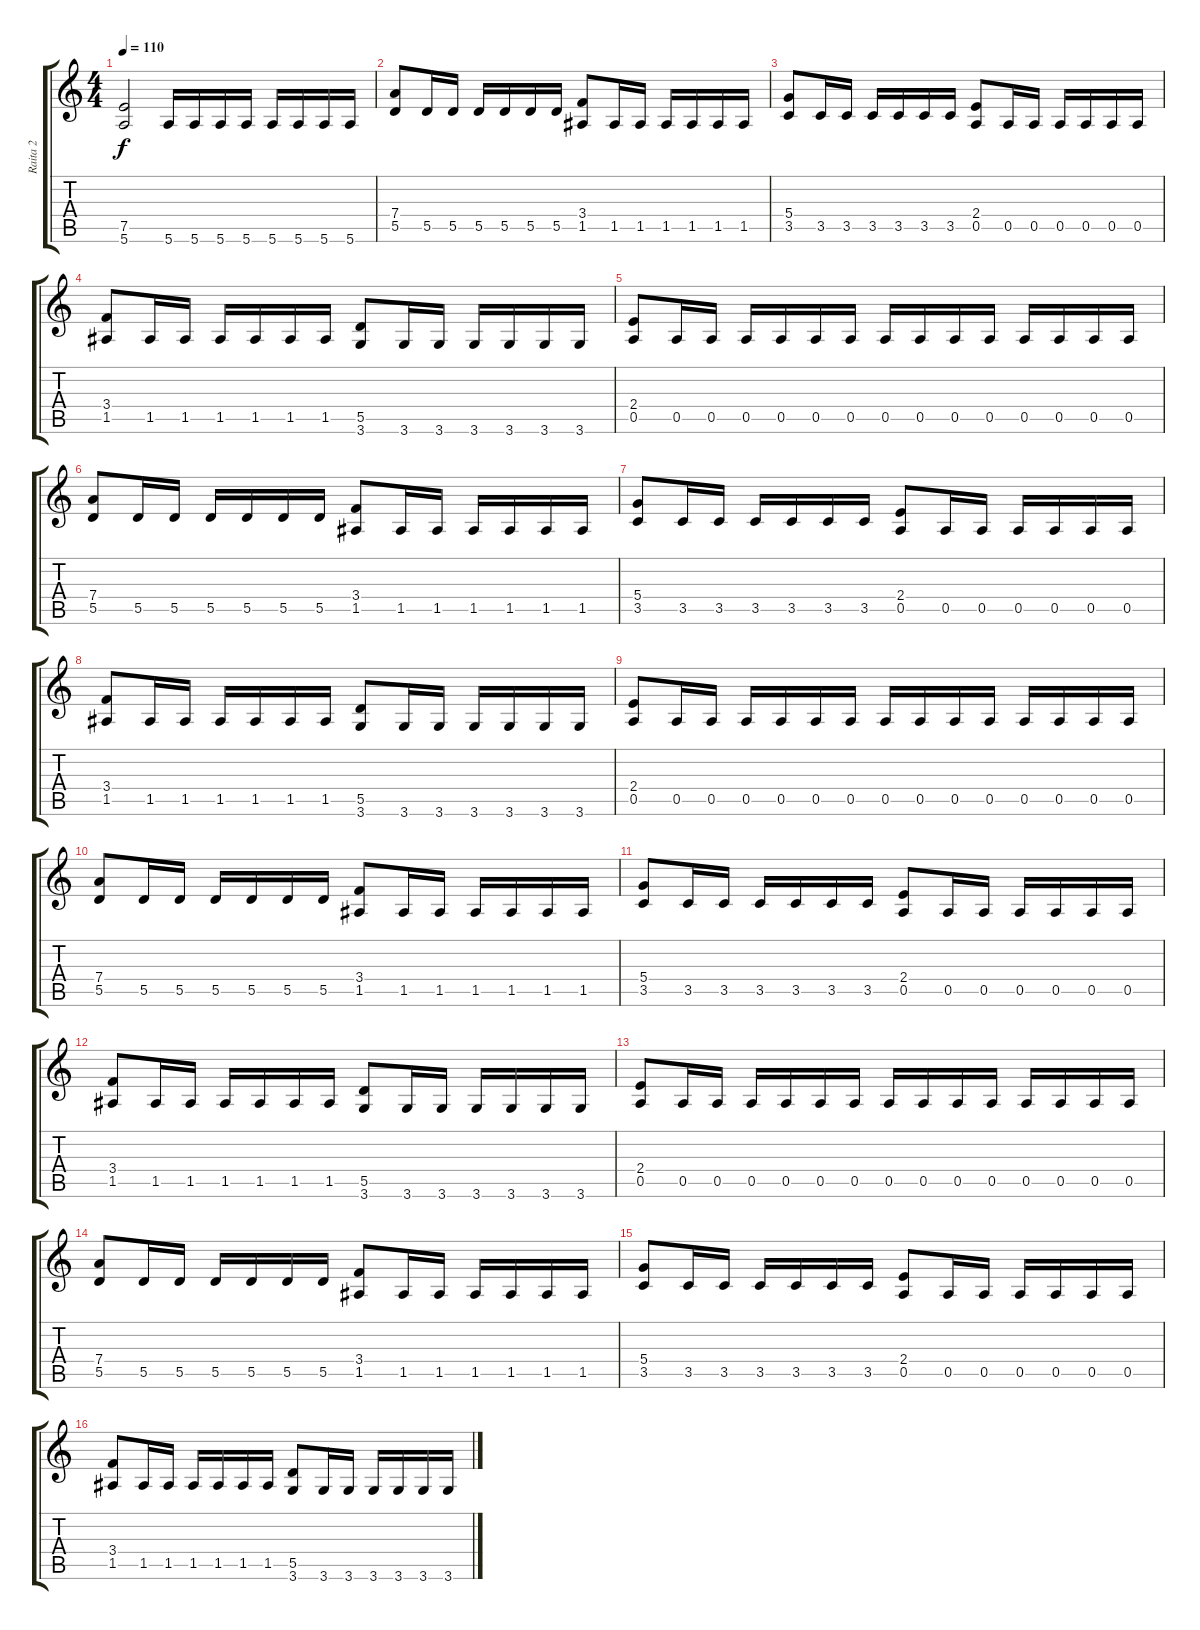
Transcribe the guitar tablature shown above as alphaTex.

\track ("Raita 2" "Raita 2") {instrument distortionguitar}
\staff {score tabs}
\tuning (E4 B3 G3 D3 A2 E2) {hide}
\ts (4 4)
\tempo 110
\clef g2
\ks c
(7.5 5.6).2{dy f} 5.6.16 5.6.16 5.6.16 5.6.16 5.6.16 5.6.16 5.6.16 5.6.16 |
(7.4 5.5).8 5.5.16 5.5.16 5.5.16 5.5.16 5.5.16 5.5.16 (3.4 1.5).8 1.5.16 1.5.16 1.5.16 1.5.16 1.5.16 1.5.16 |
(5.4 3.5).8 3.5.16 3.5.16 3.5.16 3.5.16 3.5.16 3.5.16 (2.4 0.5).8 0.5.16 0.5.16 0.5.16 0.5.16 0.5.16 0.5.16 |
(3.4 1.5).8 1.5.16 1.5.16 1.5.16 1.5.16 1.5.16 1.5.16 (5.5 3.6).8 3.6.16 3.6.16 3.6.16 3.6.16 3.6.16 3.6.16 |
(2.4 0.5).8 0.5.16 0.5.16 0.5.16 0.5.16 0.5.16 0.5.16 0.5.16 0.5.16 0.5.16 0.5.16 0.5.16 0.5.16 0.5.16 0.5.16 |
(7.4 5.5).8 5.5.16 5.5.16 5.5.16 5.5.16 5.5.16 5.5.16 (3.4 1.5).8 1.5.16 1.5.16 1.5.16 1.5.16 1.5.16 1.5.16 |
(5.4 3.5).8 3.5.16 3.5.16 3.5.16 3.5.16 3.5.16 3.5.16 (2.4 0.5).8 0.5.16 0.5.16 0.5.16 0.5.16 0.5.16 0.5.16 |
(3.4 1.5).8 1.5.16 1.5.16 1.5.16 1.5.16 1.5.16 1.5.16 (5.5 3.6).8 3.6.16 3.6.16 3.6.16 3.6.16 3.6.16 3.6.16 |
(2.4 0.5).8 0.5.16 0.5.16 0.5.16 0.5.16 0.5.16 0.5.16 0.5.16 0.5.16 0.5.16 0.5.16 0.5.16 0.5.16 0.5.16 0.5.16 |
(7.4 5.5).8 5.5.16 5.5.16 5.5.16 5.5.16 5.5.16 5.5.16 (3.4 1.5).8 1.5.16 1.5.16 1.5.16 1.5.16 1.5.16 1.5.16 |
(5.4 3.5).8 3.5.16 3.5.16 3.5.16 3.5.16 3.5.16 3.5.16 (2.4 0.5).8 0.5.16 0.5.16 0.5.16 0.5.16 0.5.16 0.5.16 |
(3.4 1.5).8 1.5.16 1.5.16 1.5.16 1.5.16 1.5.16 1.5.16 (5.5 3.6).8 3.6.16 3.6.16 3.6.16 3.6.16 3.6.16 3.6.16 |
(2.4 0.5).8 0.5.16 0.5.16 0.5.16 0.5.16 0.5.16 0.5.16 0.5.16 0.5.16 0.5.16 0.5.16 0.5.16 0.5.16 0.5.16 0.5.16 |
(7.4 5.5).8 5.5.16 5.5.16 5.5.16 5.5.16 5.5.16 5.5.16 (3.4 1.5).8 1.5.16 1.5.16 1.5.16 1.5.16 1.5.16 1.5.16 |
(5.4 3.5).8 3.5.16 3.5.16 3.5.16 3.5.16 3.5.16 3.5.16 (2.4 0.5).8 0.5.16 0.5.16 0.5.16 0.5.16 0.5.16 0.5.16 |
(3.4 1.5).8 1.5.16 1.5.16 1.5.16 1.5.16 1.5.16 1.5.16 (5.5 3.6).8 3.6.16 3.6.16 3.6.16 3.6.16 3.6.16 3.6.16
